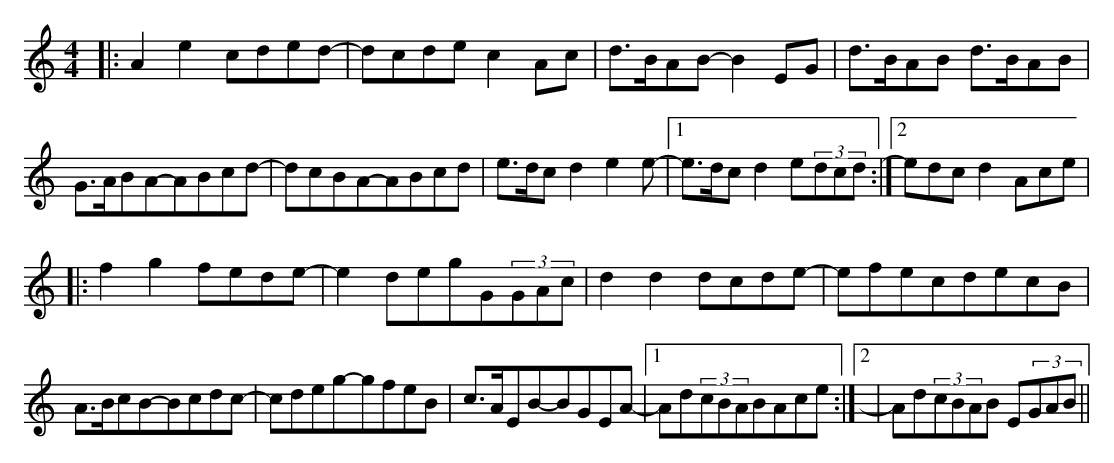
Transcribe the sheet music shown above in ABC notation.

X:1
M:4/4
K:Amin
|:A2e2cded-|dcde c2Ac|d>BAB-B2EG|d>BAB d>BAB|
G>ABA-ABcd-|dcBA-ABcd|e>dcd2e2e-|1 e>dcd2e(3dcd:|2 edcd2Ace|
|:f2g2fede-|e2degG(3GAc|d2d2dcde-|efecdecB|
A>BcB-Bcdc-|cdeg-gfeB|c>AEB-BGEA-|1 Ad(3cBABAce:|2 |Ad(3cBAB E(3GAB||
